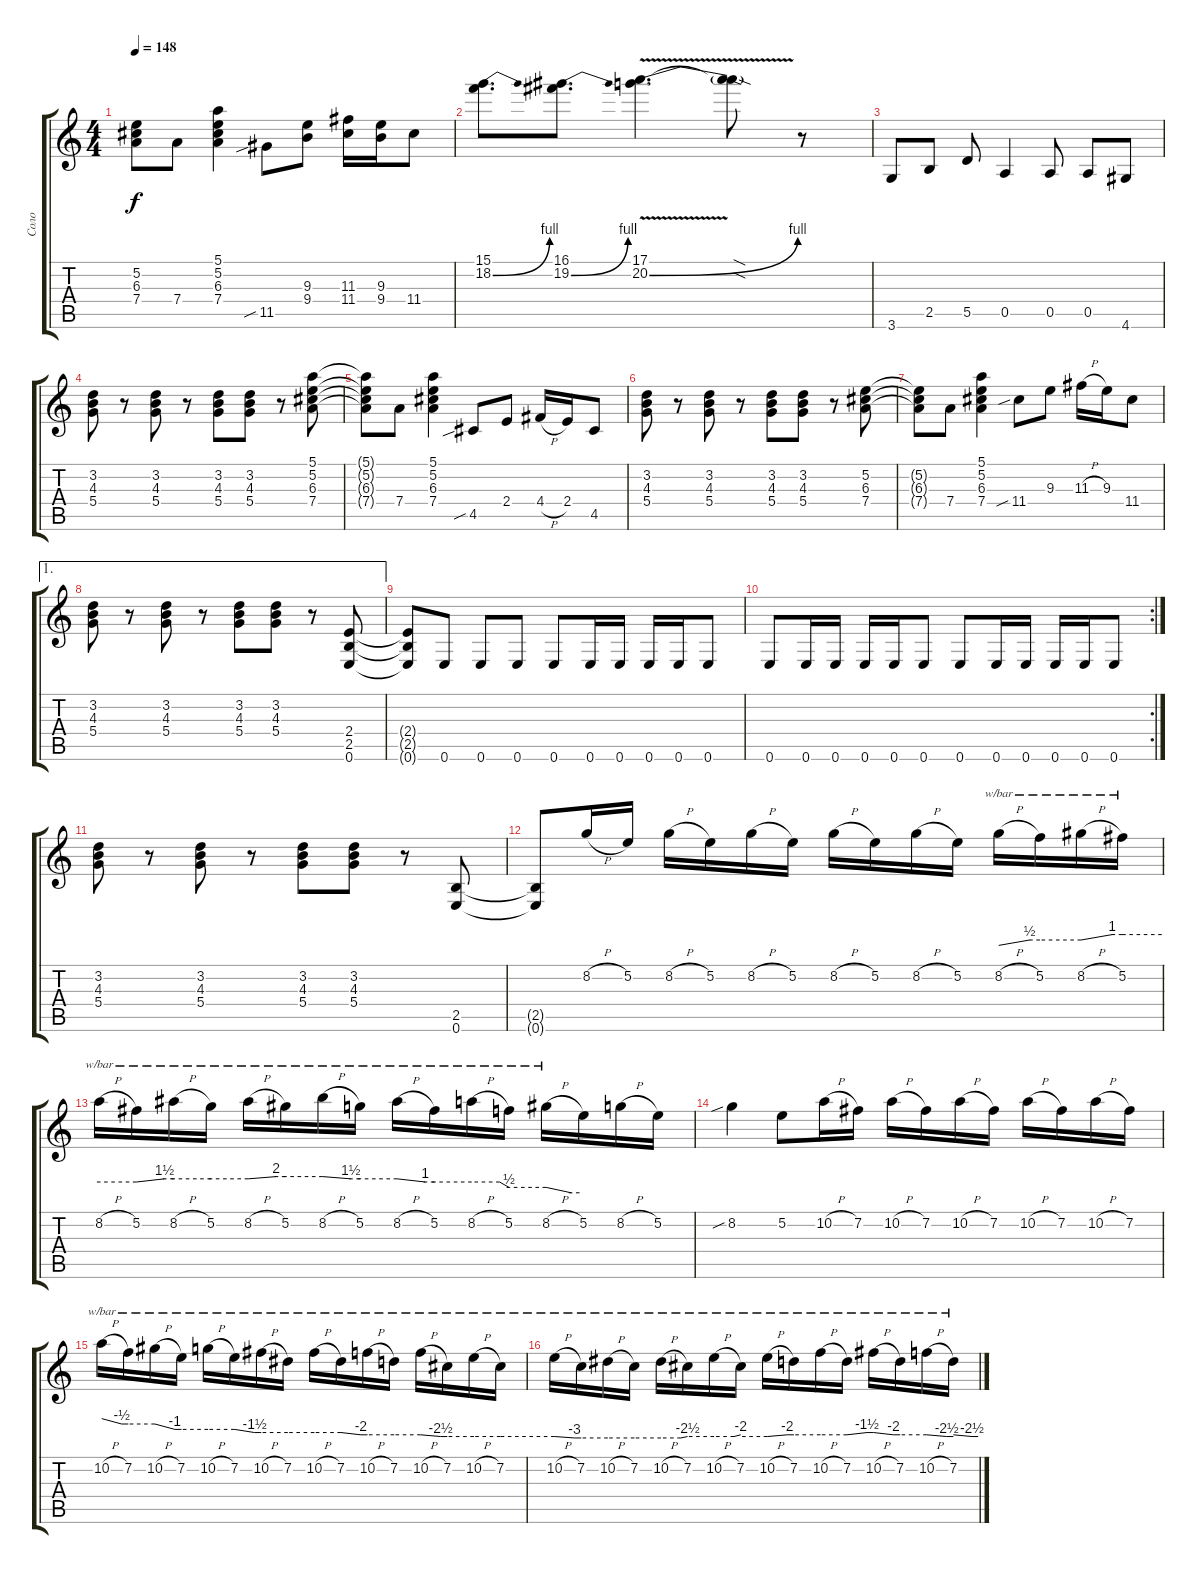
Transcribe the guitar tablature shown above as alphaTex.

\track ("Соло" "Соло") {instrument electricguitarjazz}
\staff {score tabs}
\tuning (E4 B3 G3 D3 A2 E2) {hide}
\ts (4 4)
\tempo 148
\clef g2
\ks c
(5.2{t} 6.3{t} 7.4{t}).8{dy f} 7.4.8 (5.1 5.2 6.3 7.4).4 11.5{sib}.8 (9.3 9.4).8 (11.3 11.4).16 (9.3 9.4).16 11.4.8 |
(15.1 18.2{be (bend 0 0 60 4)}).8{d instrument distortionguitar} (16.1 19.2{be (bend 0 0 60 4)}).8{d} (17.1 20.2{be (bend 0 0 60 4) v}).4{d} (17.1{sod t} 20.2{sod t}).8 r.8 |
3.6.8{instrument electricguitarjazz} 2.5.8 5.5.8 0.5.4 0.5.8 0.5.8 4.6.8 |
(3.2 4.3 5.4).8 r.8 (3.2 4.3 5.4).8 r.8 (3.2 4.3 5.4).8 (3.2 4.3 5.4).8 r.8 (5.1 5.2 6.3 7.4).8 |
(5.1{t} 5.2{t} 6.3{t} 7.4{t}).8 7.4.8 (5.1 5.2 6.3 7.4).4 4.5{sib}.8 2.4.8 4.4{h}.16 2.4.16 4.5.8 |
(3.2 4.3 5.4).8 r.8 (3.2 4.3 5.4).8 r.8 (3.2 4.3 5.4).8 (3.2 4.3 5.4).8 r.8 (5.2 6.3 7.4).8 |
(5.2{t} 6.3{t} 7.4{t}).8 7.4.8 (5.1 5.2 6.3 7.4).4 11.4{sib}.8 9.3.8 11.3{h}.16 9.3.16 11.4.8 |
\ae 1
(3.2 4.3 5.4).8 r.8 (3.2 4.3 5.4).8 r.8 (3.2 4.3 5.4).8 (3.2 4.3 5.4).8 r.8 (2.4 2.5 0.6).8 |
(2.4{t} 2.5{t} 0.6{t}).8 0.6.8 0.6.8 0.6.8 0.6.8 0.6.16 0.6.16 0.6.16 0.6.16 0.6.8 |
\rc 2
0.6.8 0.6.16 0.6.16 0.6.16 0.6.16 0.6.8 0.6.8 0.6.16 0.6.16 0.6.16 0.6.16 0.6.8 |
(3.2 4.3 5.4).8 r.8 (3.2 4.3 5.4).8 r.8 (3.2 4.3 5.4).8 (3.2 4.3 5.4).8 r.8 (2.5 0.6).8{volume 12 instrument distortionguitar} |
(2.5{t} 0.6{t}).8 8.2{h}.16 5.2.16 8.2{h}.16 5.2.16 8.2{h}.16 5.2.16 8.2{h}.16 5.2.16 8.2{h}.16 5.2.16 8.2{h}.16{tbe (custom default 0 0 45 2 60 2)} 5.2.16{tbe (hold default 0 2 60 2)} 8.2{h}.16{tbe (custom default 0 2 45 4 60 4)} 5.2.16{tbe (hold default 0 4 60 4)} |
8.2{h}.16{tbe (hold default 0 4 60 4)} 5.2.16{tbe (custom default 0 4 45 6 60 6)} 8.2{h}.16{tbe (hold default 0 6 60 6)} 5.2.16{tbe (hold default 0 6 60 6)} 8.2{h}.16{tbe (custom default 0 6 45 8 60 8)} 5.2.16{tbe (hold default 0 8 60 8)} 8.2{h}.16{tbe (custom default 0 8 45 6 60 6)} 5.2.16{tbe (hold default 0 6 60 6)} 8.2{h}.16{tbe (custom default 0 6 45 4 60 4)} 5.2.16{tbe (hold default 0 4 60 4)} 8.2{h}.16{tbe (custom default 0 4 45 4 60 2)} 5.2.16{tbe (hold default 0 2 60 2)} 8.2{h}.16{tbe (custom default 0 2 45 0 60 0)} 5.2.16 8.2{h}.16 5.2.16 |
8.2{sib}.4 5.2.8 10.2{h}.16 7.2.16 10.2{h}.16 7.2.16 10.2{h}.16 7.2.16 10.2{h}.16 7.2.16 10.2{h}.16 7.2.16 |
10.2{h}.16{tbe (custom default 0 0 45 -2 60 -2)} 7.2.16{tbe (hold default 0 -2 60 -2)} 10.2{h}.16{tbe (custom default 0 -2 45 -4 60 -4)} 7.2.16{tbe (hold default 0 -4 60 -4)} 10.2{h}.16{tbe (hold default 0 -4 60 -4)} 7.2.16{tbe (custom default 0 -4 45 -6 60 -6)} 10.2{h}.16{tbe (hold default 0 -6 60 -6)} 7.2.16{tbe (hold default 0 -6 60 -6)} 10.2{h}.16{tbe (hold default 0 -6 60 -6)} 7.2.16{tbe (custom default 0 -6 45 -8 60 -8)} 10.2{h}.16{tbe (hold default 0 -8 60 -8)} 7.2.16{tbe (hold default 0 -8 60 -8)} 10.2{h}.16{tbe (custom default 0 -8 45 -10 60 -10)} 7.2.16{tbe (hold default 0 -10 60 -10)} 10.2{h}.16{tbe (hold default 0 -10 60 -10)} 7.2.16{tbe (hold default 0 -10 60 -10)} |
10.2{h}.16{tbe (custom default 0 -10 45 -12 60 -12)} 7.2.16{tbe (hold default 0 -12 60 -12)} 10.2{h}.16{tbe (hold default 0 -12 60 -12)} 7.2.16{tbe (hold default 0 -12 60 -12)} 10.2{h}.16{tbe (custom default 0 -12 45 -12 60 -10)} 7.2.16{tbe (hold default 0 -10 60 -10)} 10.2{h}.16{tbe (custom default 0 -10 45 -10 60 -8)} 7.2.16{tbe (hold default 0 -10 60 -10)} 10.2{h}.16{tbe (custom default 0 -10 45 -8 60 -8)} 7.2.16{tbe (hold default 0 -8 60 -8)} 10.2{h}.16{tbe (hold default 0 -8 60 -8)} 7.2.16{tbe (custom default 0 -8 45 -6 60 -6)} 10.2{h}.16{tbe (custom default 0 -6 45 -8 60 -8)} 7.2.16{tbe (hold default 0 -8 60 -8)} 10.2{h}.16{tbe (custom default 0 -8 45 -10 60 -10)} 7.2.16{tbe (custom default 0 -8 45 -10 60 -10)}
